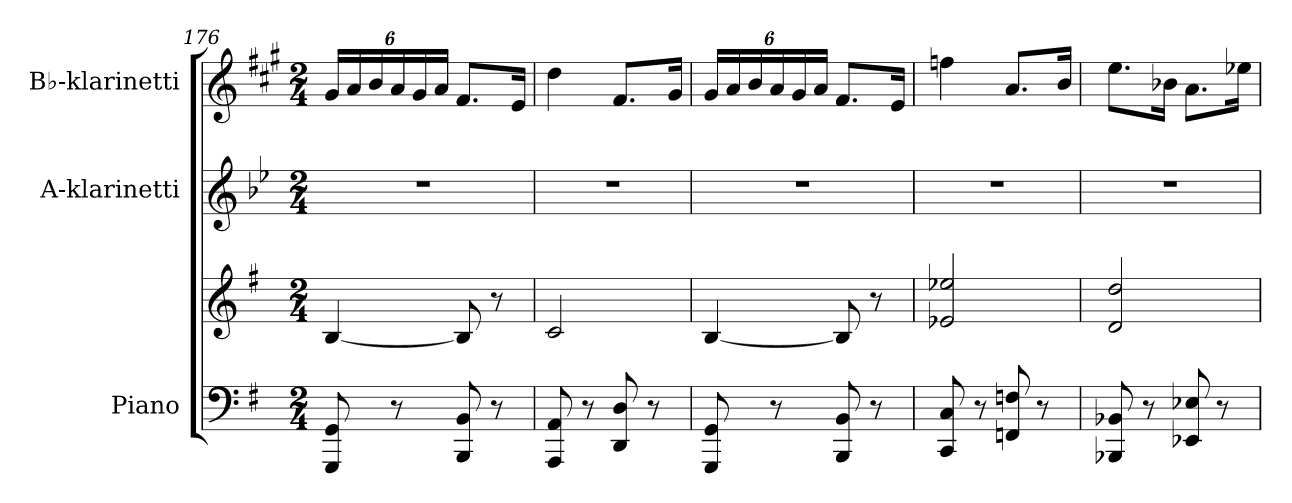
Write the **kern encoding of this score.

**kern	**kern	**kern	**kern
*part3	*part3	*part2	*part1
*staff4	*staff3	*staff2	*staff1
*I"Piano	*	*I"A-klarinetti	*I"B♭-klarinetti
*I'Pno.	*	*	*
*clefF4	*clefG2	*clefG2	*clefG2
*	*	*ITrd2c3	*ITrd1c2
*k[f#]	*k[f#]	*k[f#]	*k[f#]
*M2/4	*M2/4	*M2/4	*M2/4
*	*	*	*Xbrackettup
=176	=176	=176	=176
8GGG/ 8GG/	[4B/	2r	24f#/LL
.	.	.	24g/
.	.	.	24a/
8r	.	.	24g/
.	.	.	24f#/
.	.	.	24g/JJ
8BBB/ 8BB/	8B/]	.	8.e/L
8r	8r	.	.
.	.	.	16d/Jk
=177	=177	=177	=177
8AAA/ 8AA/	2c/	2r	4cc\
8r	.	.	.
8DD/ 8D/	.	.	8.e/L
8r	.	.	.
.	.	.	16f#/Jk
!!LO:PB:g=z
=178	=178	=178	=178
8GGG/ 8GG/	[4B/	2r	24f#/LL
.	.	.	24g/
.	.	.	24a/
8r	.	.	24g/
.	.	.	24f#/
.	.	.	24g/JJ
8BBB/ 8BB/	8B/]	.	8.e/L
8r	8r	.	.
.	.	.	16d/Jk
=179	=179	=179	=179
8CC/ 8C/	2e-X/ 2ee-X/	2r	4ee-X\
8r	.	.	.
8FFn/ 8Fn/	.	.	8.g/L
8r	.	.	.
.	.	.	16a/Jk
=180	=180	=180	=180
8BBB-X/ 8BB-X/	2d/ 2dd/	2r	8.dd\L
8r	.	.	.
.	.	.	16a-X\Jk
8EE-X/ 8E-X/	.	.	8.g\L
8r	.	.	.
.	.	.	16dd-X\Jk
=	=	=	=
*-	*-	*-	*-
